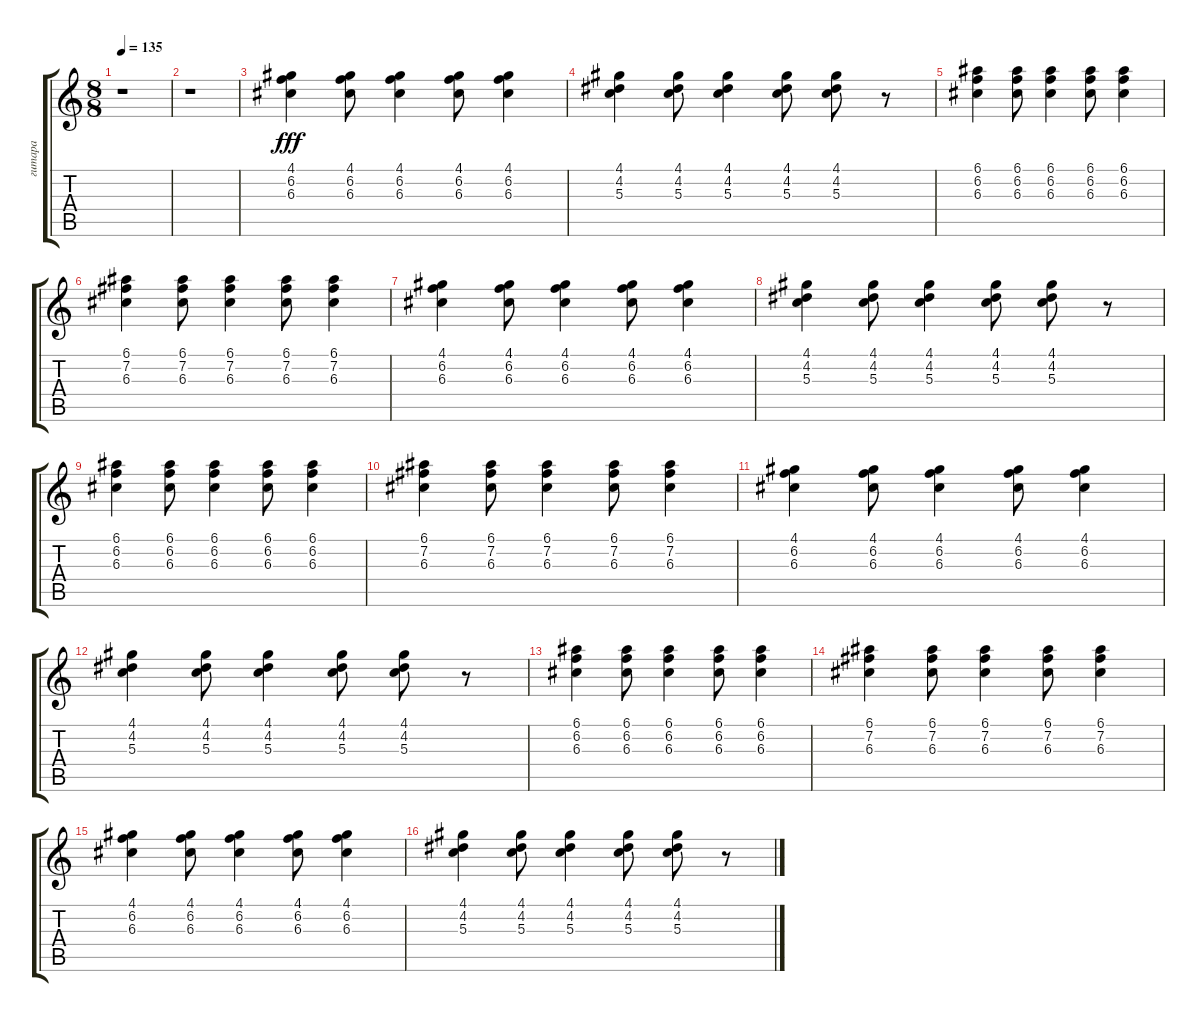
\track ("гитара" "гитара") {instrument acousticguitarsteel}
\staff {score tabs}
\tuning (E4 B3 G3 D3 A2 E2) {hide}
\ts (8 8)
\tempo 135
\clef g2
\ks c
r.1{dy fff instrument acousticguitarsteel} |
r.1 |
(4.1 6.2 6.3).4 (4.1 6.2 6.3).8 (4.1 6.2 6.3).4 (4.1 6.2 6.3).8 (4.1 6.2 6.3).4 |
(4.1 4.2 5.3).4 (4.1 4.2 5.3).8 (4.1 4.2 5.3).4 (4.1 4.2 5.3).8 (4.1 4.2 5.3).8 r.8 |
(6.1 6.2 6.3).4 (6.1 6.2 6.3).8 (6.1 6.2 6.3).4 (6.1 6.2 6.3).8 (6.1 6.2 6.3).4 |
(6.1 7.2 6.3).4 (6.1 7.2 6.3).8 (6.1 7.2 6.3).4 (6.1 7.2 6.3).8 (6.1 7.2 6.3).4 |
(4.1 6.2 6.3).4 (4.1 6.2 6.3).8 (4.1 6.2 6.3).4 (4.1 6.2 6.3).8 (4.1 6.2 6.3).4 |
(4.1 4.2 5.3).4 (4.1 4.2 5.3).8 (4.1 4.2 5.3).4 (4.1 4.2 5.3).8 (4.1 4.2 5.3).8 r.8 |
(6.1 6.2 6.3).4 (6.1 6.2 6.3).8 (6.1 6.2 6.3).4 (6.1 6.2 6.3).8 (6.1 6.2 6.3).4 |
(6.1 7.2 6.3).4 (6.1 7.2 6.3).8 (6.1 7.2 6.3).4 (6.1 7.2 6.3).8 (6.1 7.2 6.3).4 |
(4.1 6.2 6.3).4 (4.1 6.2 6.3).8 (4.1 6.2 6.3).4 (4.1 6.2 6.3).8 (4.1 6.2 6.3).4 |
(4.1 4.2 5.3).4 (4.1 4.2 5.3).8 (4.1 4.2 5.3).4 (4.1 4.2 5.3).8 (4.1 4.2 5.3).8 r.8 |
(6.1 6.2 6.3).4 (6.1 6.2 6.3).8 (6.1 6.2 6.3).4 (6.1 6.2 6.3).8 (6.1 6.2 6.3).4 |
(6.1 7.2 6.3).4 (6.1 7.2 6.3).8 (6.1 7.2 6.3).4 (6.1 7.2 6.3).8 (6.1 7.2 6.3).4 |
(4.1 6.2 6.3).4 (4.1 6.2 6.3).8 (4.1 6.2 6.3).4 (4.1 6.2 6.3).8 (4.1 6.2 6.3).4 |
(4.1 4.2 5.3).4 (4.1 4.2 5.3).8 (4.1 4.2 5.3).4 (4.1 4.2 5.3).8 (4.1 4.2 5.3).8 r.8
